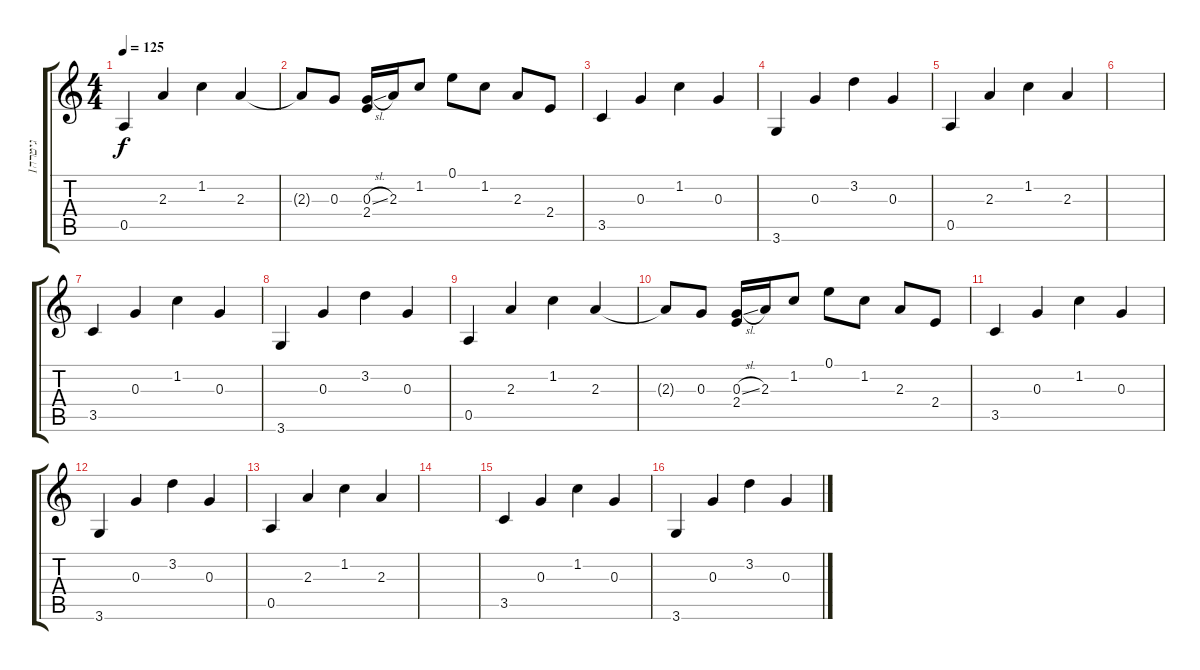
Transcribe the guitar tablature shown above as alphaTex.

\track ("גיטרה1" "גיטרה1") {instrument overdrivenguitar}
\staff {score tabs}
\tuning (E4 B3 G3 D3 A2 E2) {hide}
\ts (4 4)
\tempo 125
\clef g2
\ks c
0.5.4{dy f} 2.3.4 1.2.4 2.3.4 |
2.3{t}.8 0.3.8 (0.3{sl} 2.4).16 2.3.16 1.2.8 0.1.8 1.2.8 2.3.8 2.4.8 |
3.5.4 0.3.4 1.2.4 0.3.4 |
3.6.4 0.3.4 3.2.4 0.3.4 |
0.5.4 2.3.4 1.2.4 2.3.4 |
|
3.5.4 0.3.4 1.2.4 0.3.4 |
3.6.4 0.3.4 3.2.4 0.3.4 |
0.5.4 2.3.4 1.2.4 2.3.4 |
2.3{t}.8 0.3.8 (0.3{sl} 2.4).16 2.3.16 1.2.8 0.1.8 1.2.8 2.3.8 2.4.8 |
3.5.4 0.3.4 1.2.4 0.3.4 |
3.6.4 0.3.4 3.2.4 0.3.4 |
0.5.4 2.3.4 1.2.4 2.3.4 |
|
3.5.4 0.3.4 1.2.4 0.3.4 |
3.6.4 0.3.4 3.2.4 0.3.4
